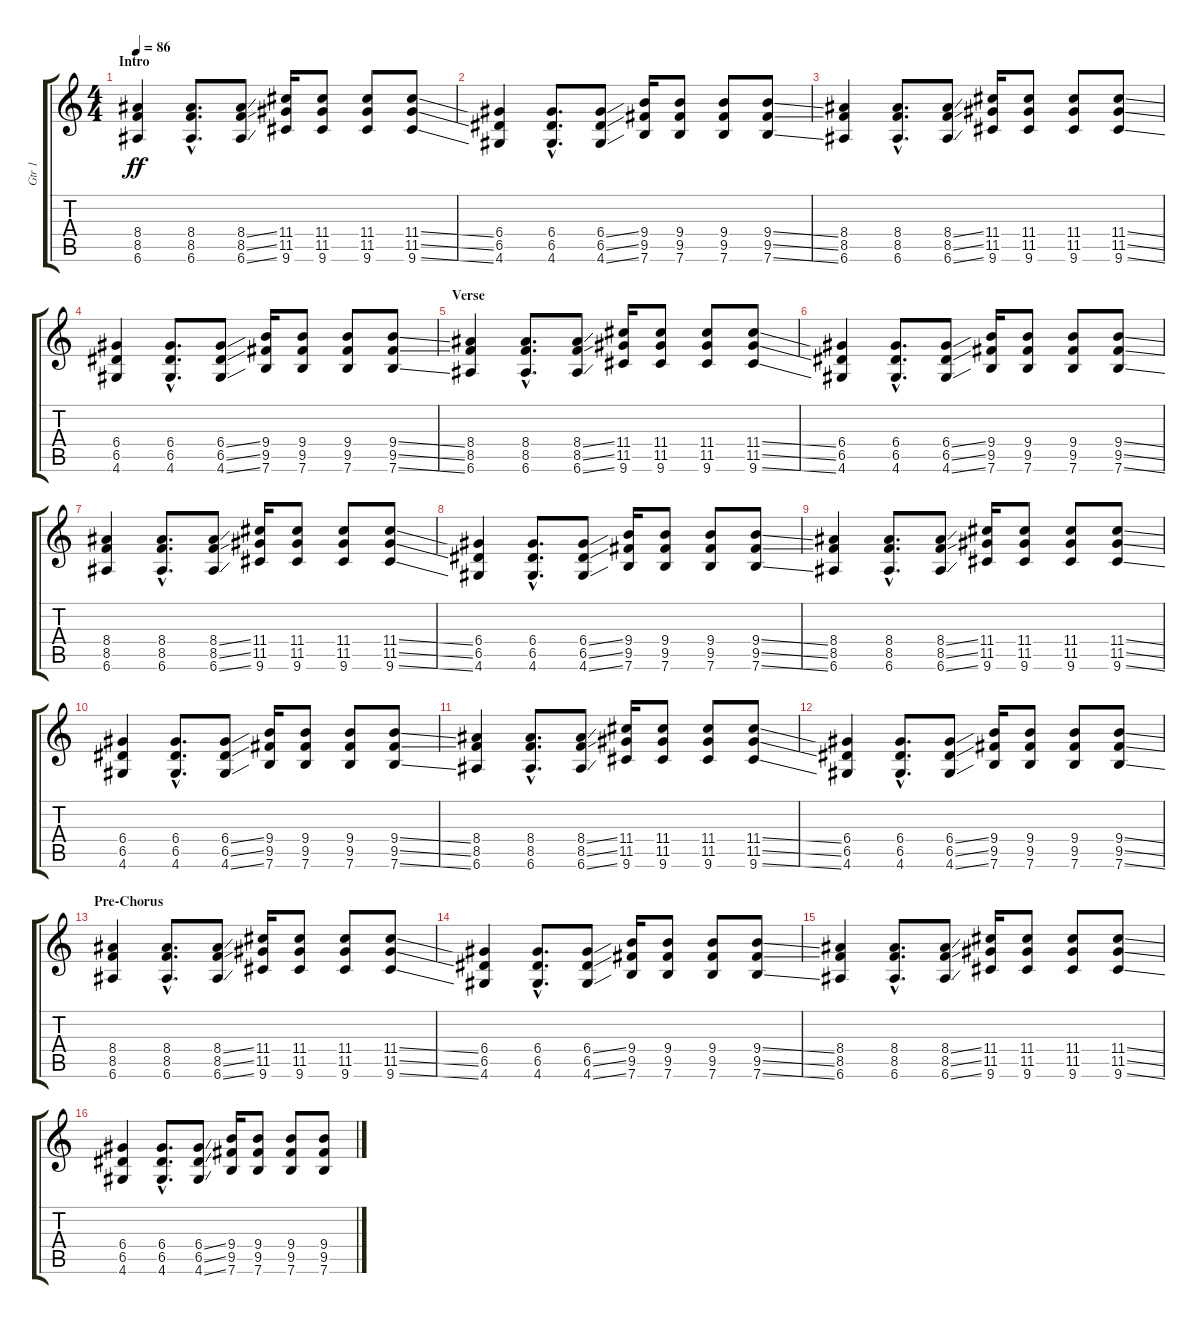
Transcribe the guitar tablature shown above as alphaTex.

\track ("Gtr 1" "Gtr 1") {instrument acousticguitarsteel}
\staff {score tabs}
\tuning (E4 B3 G3 D3 A2 E2) {hide}
\ts (4 4)
\section ("" "Intro")
\tempo 86
\clef g2
\ks c
(8.4 8.5 6.6).4{dy ff instrument acousticguitarsteel} (8.4{hac} 8.5{hac} 6.6{hac}).8{d} (8.4{ss} 8.5{ss} 6.6{ss}).8 (11.4 11.5 9.6).16 (11.4 11.5 9.6).8 (11.4 11.5 9.6).8 (11.4{ss} 11.5{ss} 9.6{ss}).8 |
(6.4 6.5 4.6).4 (6.4{hac} 6.5{hac} 4.6{hac}).8{d} (6.4{ss} 6.5{ss} 4.6{ss}).8 (9.4 9.5 7.6).16 (9.4 9.5 7.6).8 (9.4 9.5 7.6).8 (9.4{ss} 9.5{ss} 7.6{ss}).8 |
(8.4 8.5 6.6).4 (8.4{hac} 8.5{hac} 6.6{hac}).8{d} (8.4{ss} 8.5{ss} 6.6{ss}).8 (11.4 11.5 9.6).16 (11.4 11.5 9.6).8 (11.4 11.5 9.6).8 (11.4{ss} 11.5{ss} 9.6{ss}).8 |
(6.4 6.5 4.6).4 (6.4{hac} 6.5{hac} 4.6{hac}).8{d} (6.4{ss} 6.5{ss} 4.6{ss}).8 (9.4 9.5 7.6).16 (9.4 9.5 7.6).8 (9.4 9.5 7.6).8 (9.4{ss} 9.5{ss} 7.6{ss}).8 |
\section ("" "Verse")
(8.4 8.5 6.6).4 (8.4{hac} 8.5{hac} 6.6{hac}).8{d} (8.4{ss} 8.5{ss} 6.6{ss}).8 (11.4 11.5 9.6).16 (11.4 11.5 9.6).8 (11.4 11.5 9.6).8 (11.4{ss} 11.5{ss} 9.6{ss}).8 |
(6.4 6.5 4.6).4 (6.4{hac} 6.5{hac} 4.6{hac}).8{d} (6.4{ss} 6.5{ss} 4.6{ss}).8 (9.4 9.5 7.6).16 (9.4 9.5 7.6).8 (9.4 9.5 7.6).8 (9.4{ss} 9.5{ss} 7.6{ss}).8 |
(8.4 8.5 6.6).4 (8.4{hac} 8.5{hac} 6.6{hac}).8{d} (8.4{ss} 8.5{ss} 6.6{ss}).8 (11.4 11.5 9.6).16 (11.4 11.5 9.6).8 (11.4 11.5 9.6).8 (11.4{ss} 11.5{ss} 9.6{ss}).8 |
(6.4 6.5 4.6).4 (6.4{hac} 6.5{hac} 4.6{hac}).8{d} (6.4{ss} 6.5{ss} 4.6{ss}).8 (9.4 9.5 7.6).16 (9.4 9.5 7.6).8 (9.4 9.5 7.6).8 (9.4{ss} 9.5{ss} 7.6{ss}).8 |
(8.4 8.5 6.6).4 (8.4{hac} 8.5{hac} 6.6{hac}).8{d} (8.4{ss} 8.5{ss} 6.6{ss}).8 (11.4 11.5 9.6).16 (11.4 11.5 9.6).8 (11.4 11.5 9.6).8 (11.4{ss} 11.5{ss} 9.6{ss}).8 |
(6.4 6.5 4.6).4 (6.4{hac} 6.5{hac} 4.6{hac}).8{d} (6.4{ss} 6.5{ss} 4.6{ss}).8 (9.4 9.5 7.6).16 (9.4 9.5 7.6).8 (9.4 9.5 7.6).8 (9.4{ss} 9.5{ss} 7.6{ss}).8 |
(8.4 8.5 6.6).4 (8.4{hac} 8.5{hac} 6.6{hac}).8{d} (8.4{ss} 8.5{ss} 6.6{ss}).8 (11.4 11.5 9.6).16 (11.4 11.5 9.6).8 (11.4 11.5 9.6).8 (11.4{ss} 11.5{ss} 9.6{ss}).8 |
(6.4 6.5 4.6).4 (6.4{hac} 6.5{hac} 4.6{hac}).8{d} (6.4{ss} 6.5{ss} 4.6{ss}).8 (9.4 9.5 7.6).16 (9.4 9.5 7.6).8 (9.4 9.5 7.6).8 (9.4{ss} 9.5{ss} 7.6{ss}).8 |
\section ("" "Pre-Chorus")
(8.4 8.5 6.6).4 (8.4{hac} 8.5{hac} 6.6{hac}).8{d} (8.4{ss} 8.5{ss} 6.6{ss}).8 (11.4 11.5 9.6).16 (11.4 11.5 9.6).8 (11.4 11.5 9.6).8 (11.4{ss} 11.5{ss} 9.6{ss}).8 |
(6.4 6.5 4.6).4 (6.4{hac} 6.5{hac} 4.6{hac}).8{d} (6.4{ss} 6.5{ss} 4.6{ss}).8 (9.4 9.5 7.6).16 (9.4 9.5 7.6).8 (9.4 9.5 7.6).8 (9.4{ss} 9.5{ss} 7.6{ss}).8 |
(8.4 8.5 6.6).4 (8.4{hac} 8.5{hac} 6.6{hac}).8{d} (8.4{ss} 8.5{ss} 6.6{ss}).8 (11.4 11.5 9.6).16 (11.4 11.5 9.6).8 (11.4 11.5 9.6).8 (11.4{ss} 11.5{ss} 9.6{ss}).8 |
(6.4 6.5 4.6).4 (6.4{hac} 6.5{hac} 4.6{hac}).8{d} (6.4{ss} 6.5{ss} 4.6{ss}).8 (9.4 9.5 7.6).16 (9.4 9.5 7.6).8 (9.4 9.5 7.6).8 (9.4 9.5 7.6).8
